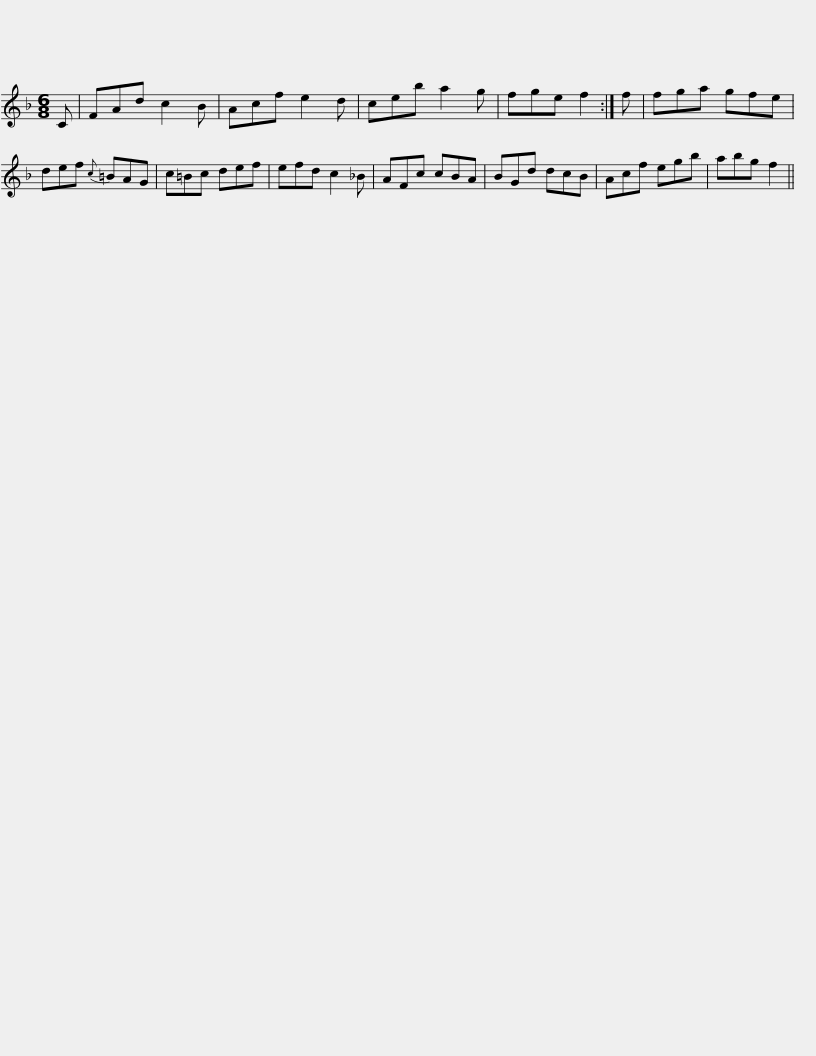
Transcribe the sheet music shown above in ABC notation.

X:1
L:1/8
M:6/8
I:linebreak $
K:F
V:1 treble
V:1
 C | FAd c2 B | Acf e2 d | ceb a2 g | fge f2 :| %5
 f | fga gfe | def{c} =BAG |$ c=Bc def | efd c2 _B | %10
 AFc cBA | BGd dcB | Acf egb | abg f2 || %14
